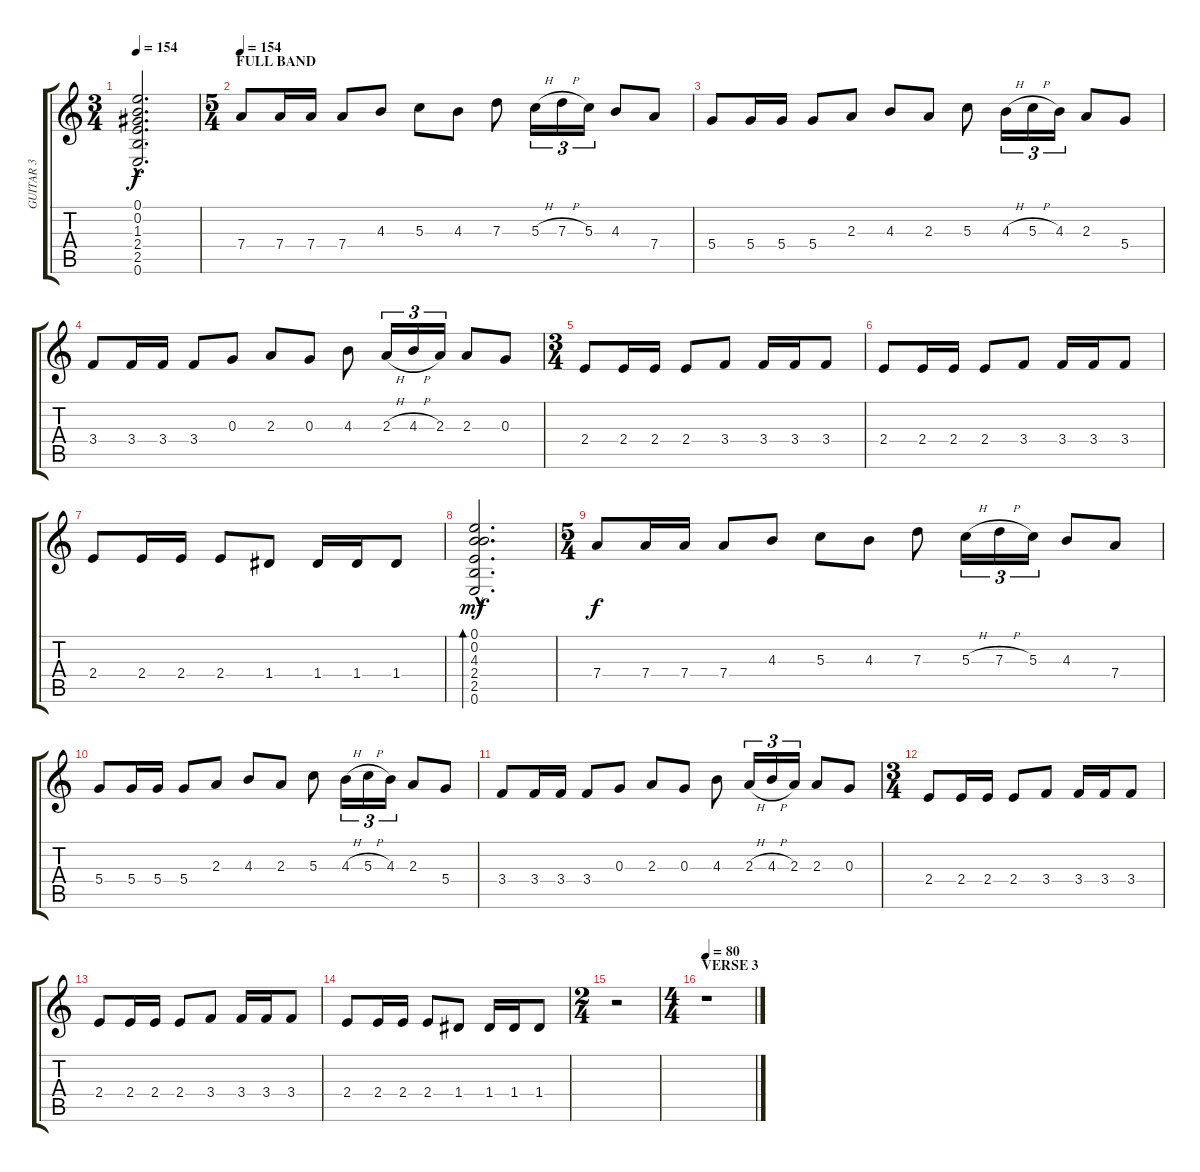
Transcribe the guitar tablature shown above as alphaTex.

\track ("GUITAR 3" "GUITAR 3") {instrument distortionguitar}
\staff {score tabs}
\tuning (E4 B3 G3 D3 A2 E2) {hide}
\ts (3 4)
\tempo 154
\clef g2
\ks c
(0.1{hac t} 0.2{hac t} 1.3{hac t} 2.4{hac t} 2.5{hac t} 0.6{hac t}).2{d dy f} |
\ts (5 4)
\section ("" "FULL BAND")
\tempo 154
7.4.8 7.4.16 7.4.16 7.4.8 4.3.8 5.3.8 4.3.8 7.3.8 5.3{h}.16{tu (3 2)} 7.3{h}.16{tu (3 2)} 5.3.16{tu (3 2)} 4.3.8 7.4.8 |
5.4.8 5.4.16 5.4.16 5.4.8 2.3.8 4.3.8 2.3.8 5.3.8 4.3{h}.16{tu (3 2)} 5.3{h}.16{tu (3 2)} 4.3.16{tu (3 2)} 2.3.8 5.4.8 |
3.4.8 3.4.16 3.4.16 3.4.8 0.3.8 2.3.8 0.3.8 4.3.8 2.3{h}.16{tu (3 2)} 4.3{h}.16{tu (3 2)} 2.3.16{tu (3 2)} 2.3.8 0.3.8 |
\ts (3 4)
2.4.8 2.4.16 2.4.16 2.4.8 3.4.8 3.4.16 3.4.16 3.4.8 |
2.4.8 2.4.16 2.4.16 2.4.8 3.4.8 3.4.16 3.4.16 3.4.8 |
2.4.8 2.4.16 2.4.16 2.4.8 1.4.8 1.4.16 1.4.16 1.4.8 |
(0.1{hac} 0.2{hac} 4.3{hac} 2.4{hac} 2.5{hac} 0.6{hac}).2{d bd 30 dy mf} |
\ts (5 4)
7.4.8{dy f} 7.4.16 7.4.16 7.4.8 4.3.8 5.3.8 4.3.8 7.3.8 5.3{h}.16{tu (3 2)} 7.3{h}.16{tu (3 2)} 5.3.16{tu (3 2)} 4.3.8 7.4.8 |
5.4.8 5.4.16 5.4.16 5.4.8 2.3.8 4.3.8 2.3.8 5.3.8 4.3{h}.16{tu (3 2)} 5.3{h}.16{tu (3 2)} 4.3.16{tu (3 2)} 2.3.8 5.4.8 |
3.4.8 3.4.16 3.4.16 3.4.8 0.3.8 2.3.8 0.3.8 4.3.8 2.3{h}.16{tu (3 2)} 4.3{h}.16{tu (3 2)} 2.3.16{tu (3 2)} 2.3.8 0.3.8 |
\ts (3 4)
2.4.8 2.4.16 2.4.16 2.4.8 3.4.8 3.4.16 3.4.16 3.4.8 |
2.4.8 2.4.16 2.4.16 2.4.8 3.4.8 3.4.16 3.4.16 3.4.8 |
2.4.8 2.4.16 2.4.16 2.4.8 1.4.8 1.4.16 1.4.16 1.4.8 |
\ts (2 4)
r.2 |
\ts (4 4)
\section ("" "VERSE 3")
\tempo 80
r.1
